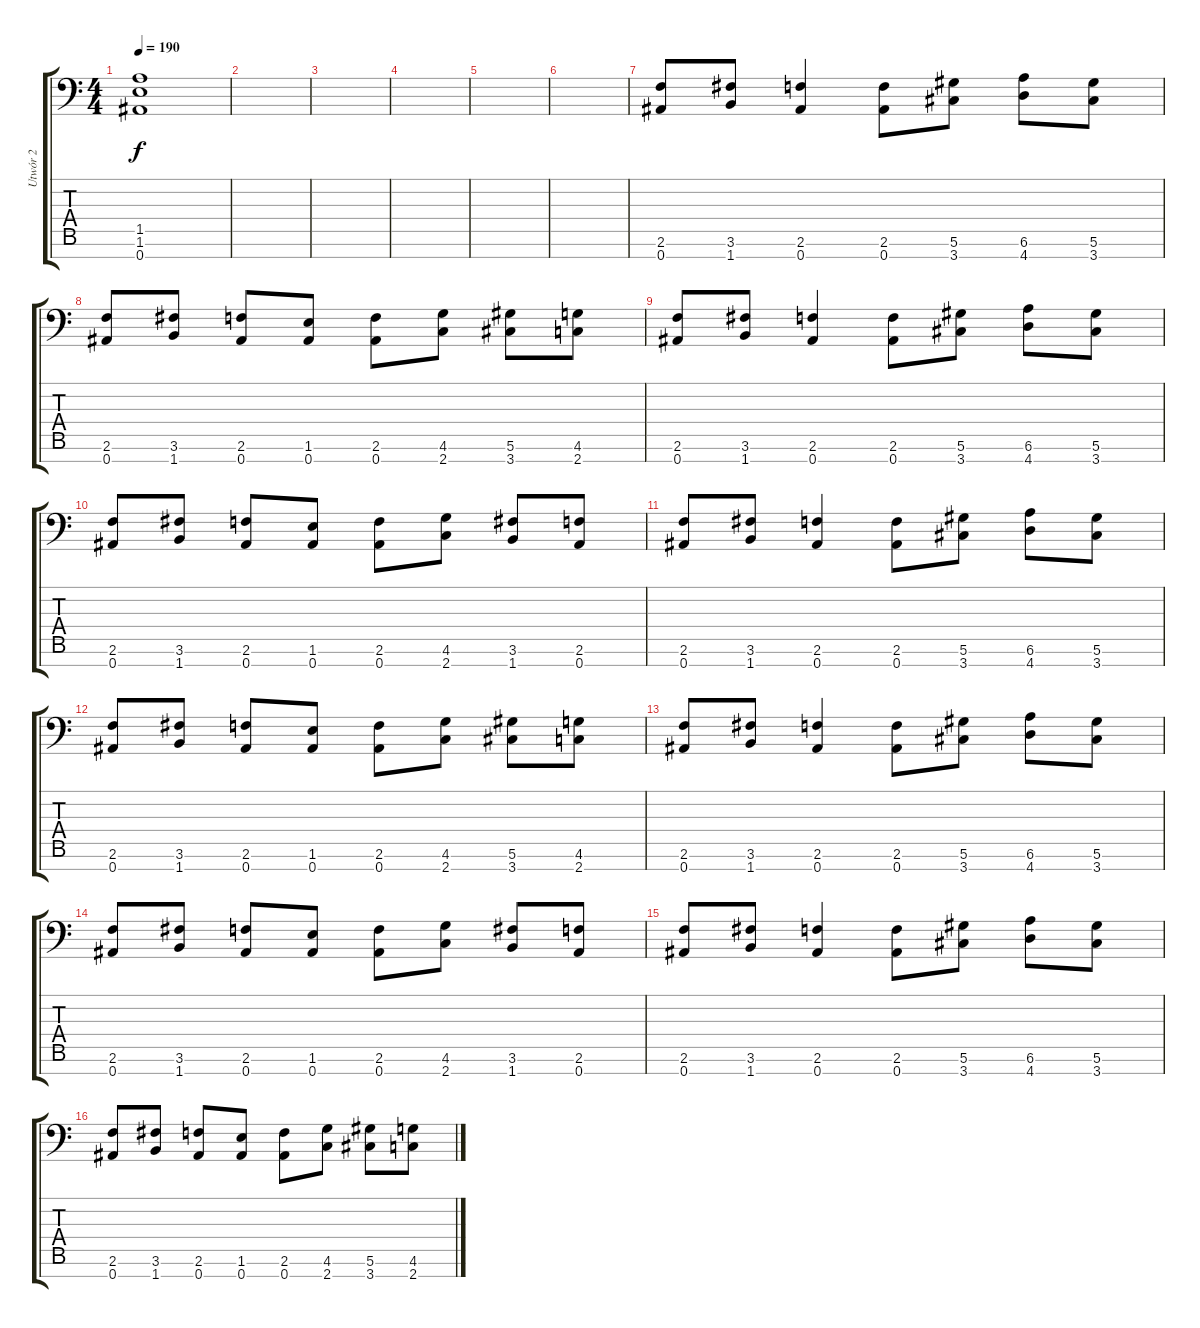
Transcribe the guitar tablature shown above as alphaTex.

\track ("Utwór 2" "Utwór 2") {instrument overdrivenguitar}
\staff {score tabs}
\tuning (Eb4 Bb3 Gb3 Db3 Ab2 Eb2 Bb1) {hide}
\ts (4 4)
\tempo 190
\clef f4
\ks c
(1.5{t} 1.6{t} 0.7{t}).1{dy f} |
|
|
|
|
|
(2.6 0.7).8 (3.6 1.7).8 (2.6 0.7).4 (2.6 0.7).8 (5.6 3.7).8 (6.6 4.7).8 (5.6 3.7).8 |
(2.6 0.7).8 (3.6 1.7).8 (2.6 0.7).8 (1.6 0.7).8 (2.6 0.7).8 (4.6 2.7).8 (5.6 3.7).8 (4.6 2.7).8 |
(2.6 0.7).8 (3.6 1.7).8 (2.6 0.7).4 (2.6 0.7).8 (5.6 3.7).8 (6.6 4.7).8 (5.6 3.7).8 |
(2.6 0.7).8 (3.6 1.7).8 (2.6 0.7).8 (1.6 0.7).8 (2.6 0.7).8 (4.6 2.7).8 (3.6 1.7).8 (2.6 0.7).8 |
(2.6 0.7).8 (3.6 1.7).8 (2.6 0.7).4 (2.6 0.7).8 (5.6 3.7).8 (6.6 4.7).8 (5.6 3.7).8 |
(2.6 0.7).8 (3.6 1.7).8 (2.6 0.7).8 (1.6 0.7).8 (2.6 0.7).8 (4.6 2.7).8 (5.6 3.7).8 (4.6 2.7).8 |
(2.6 0.7).8 (3.6 1.7).8 (2.6 0.7).4 (2.6 0.7).8 (5.6 3.7).8 (6.6 4.7).8 (5.6 3.7).8 |
(2.6 0.7).8 (3.6 1.7).8 (2.6 0.7).8 (1.6 0.7).8 (2.6 0.7).8 (4.6 2.7).8 (3.6 1.7).8 (2.6 0.7).8 |
(2.6 0.7).8 (3.6 1.7).8 (2.6 0.7).4 (2.6 0.7).8 (5.6 3.7).8 (6.6 4.7).8 (5.6 3.7).8 |
(2.6 0.7).8 (3.6 1.7).8 (2.6 0.7).8 (1.6 0.7).8 (2.6 0.7).8 (4.6 2.7).8 (5.6 3.7).8 (4.6 2.7).8
